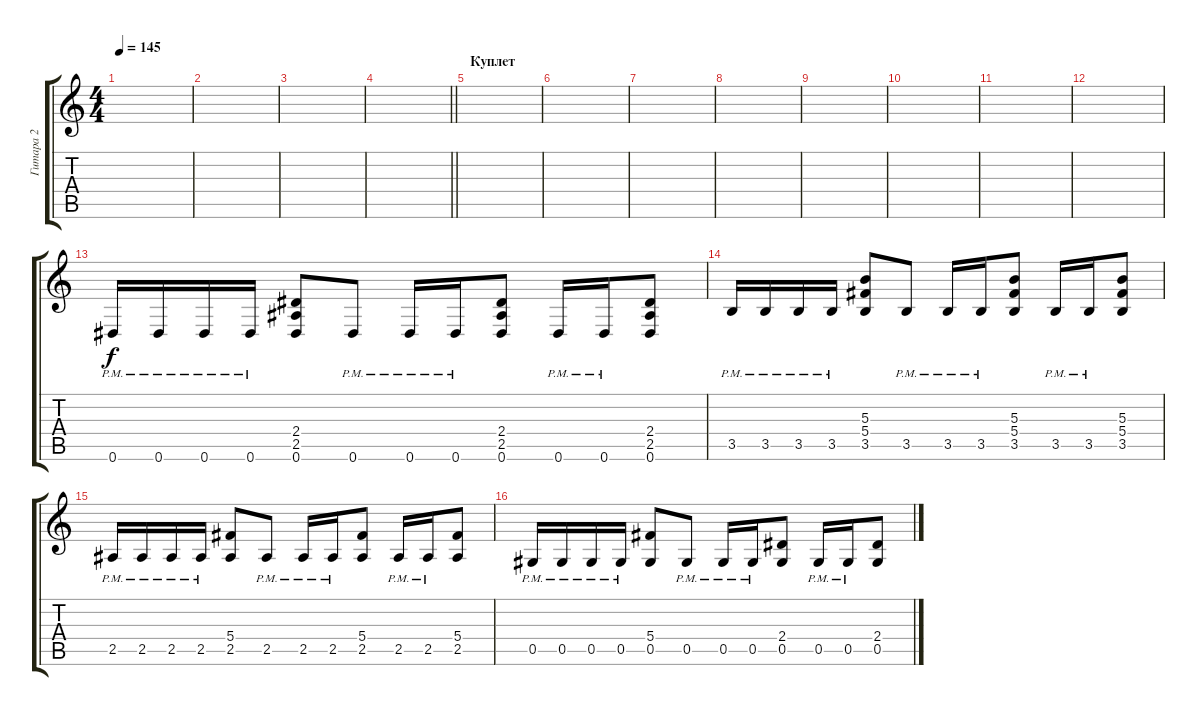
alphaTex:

\track ("Гитара 2" "Гитара 2") {instrument distortionguitar}
\staff {score tabs}
\tuning (Eb4 Bb3 Gb3 Db3 Ab2 Eb2) {hide}
\ts (4 4)
\tempo 145
\clef g2
\ks c
|
|
|
\barLineRight lightlight
|
\section ("" "Куплет")
|
|
|
|
|
|
|
|
0.6{pm}.16 0.6{pm}.16 0.6{pm}.16 0.6{pm}.16 (2.4 2.5 0.6).8 0.6{pm}.8 0.6{pm}.16 0.6{pm}.16 (2.4 2.5 0.6).8 0.6{pm}.16 0.6{pm}.16 (2.4 2.5 0.6).8 |
3.5{pm}.16 3.5{pm}.16 3.5{pm}.16 3.5{pm}.16 (5.3 5.4 3.5).8 3.5{pm}.8 3.5{pm}.16 3.5{pm}.16 (5.3 5.4 3.5).8 3.5{pm}.16 3.5{pm}.16 (5.3 5.4 3.5).8 |
2.5{pm}.16 2.5{pm}.16 2.5{pm}.16 2.5{pm}.16 (5.4 2.5).8 2.5{pm}.8 2.5{pm}.16 2.5{pm}.16 (5.4 2.5).8 2.5{pm}.16 2.5{pm}.16 (5.4 2.5).8 |
0.5{pm}.16 0.5{pm}.16 0.5{pm}.16 0.5{pm}.16 (5.4 0.5).8 0.5{pm}.8 0.5{pm}.16 0.5{pm}.16 (2.4 0.5).8 0.5{pm}.16 0.5{pm}.16 (2.4 0.5).8
